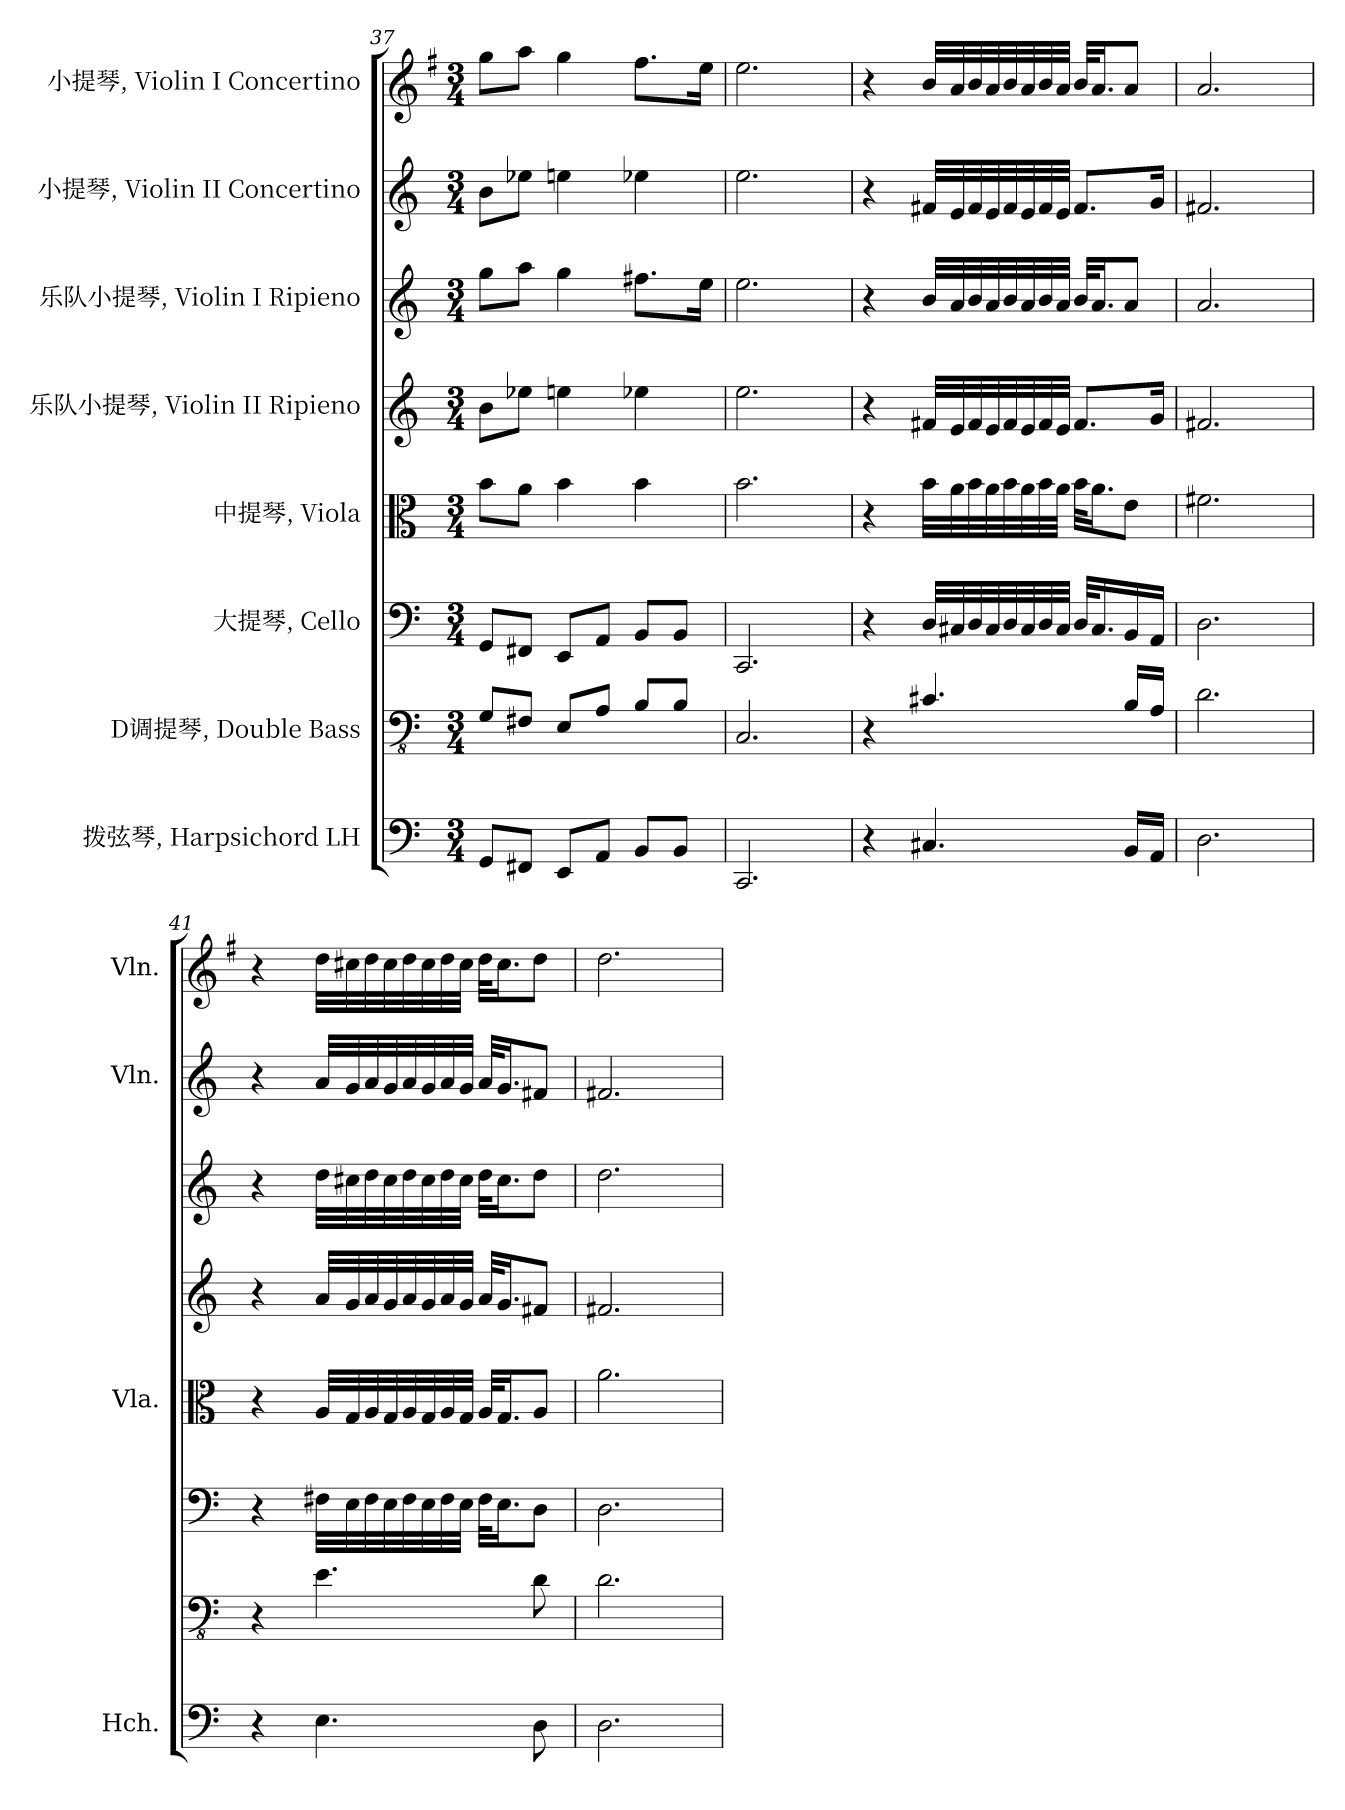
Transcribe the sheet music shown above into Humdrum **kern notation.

**kern	**kern	**kern	**kern	**kern	**kern	**kern	**kern
*part8	*part7	*part6	*part5	*part4	*part3	*part2	*part1
*staff8	*staff7	*staff6	*staff5	*staff4	*staff3	*staff2	*staff1
*I"拨弦琴, Harpsichord LH	*I"D调提琴, Double Bass	*I"大提琴, Cello	*I"中提琴, Viola	*I"乐队小提琴, Violin II Ripieno	*I"乐队小提琴, Violin I Ripieno	*I"小提琴, Violin II Concertino	*I"小提琴, Violin I Concertino
*I'Hch.	*	*	*I'Vla.	*	*	*I'Vln.	*I'Vln.
!!LO:PB:g=z
*clefF4	*clefFv4	*clefF4	*clefC3	*clefG2	*clefG2	*clefG2	*clefG2
*	*ITrd7c12	*	*	*	*	*	*
*k[]	*k[]	*k[]	*k[]	*k[]	*k[]	*k[]	*k[f#]
*M3/4	*M3/4	*M3/4	*M3/4	*M3/4	*M3/4	*M3/4	*M3/4
=37	=37	=37	=37	=37	=37	=37	=37
8GG/L	8GGG/L	8GG/L	8b\L	8b\L	8gg\L	8b\L	8gg\L
8FF#X/J	8FFF#X/J	8FF#X/J	8a\J	8ee-X\J	8aa\J	8ee-X\J	8aa\J
8EE/L	8EEE/L	8EE/L	4b\	4een\	4gg\	4een\	4gg\
8AA/J	8AAA/J	8AA/J	.	.	.	.	.
8BB/L	8BBB/L	8BB/L	4b\	4ee-X\	8.ff#X\L	4ee-X\	8.ff#\L
8BB/J	8BBB/J	8BB/J	.	.	.	.	.
.	.	.	.	.	16ee\Jk	.	16ee\Jk
=38	=38	=38	=38	=38	=38	=38	=38
*	*	*	*	*	*	*	*MM50
2.CC/	2.CCC/	2.CC/	2.b\	2.ee\	2.ee\	2.ee\	2.ee\
=39	=39	=39	=39	=39	=39	=39	=39
*	*	*	*	*	*	*	*MM74
4r	4r	4r	4r	4r	4r	4r	4r
4.C#X/	4.CC#X/	32D/LLL	32b\LLL	32f#X/LLL	32b/LLL	32f#X/LLL	32b/LLL
.	.	32C#X/	32a\	32e/	32a/	32e/	32a/
.	.	32D/	32b\	32f#/	32b/	32f#/	32b/
.	.	32C#/	32a\	32e/	32a/	32e/	32a/
.	.	32D/	32b\	32f#/	32b/	32f#/	32b/
.	.	32C#/	32a\	32e/	32a/	32e/	32a/
.	.	32D/	32b\	32f#/	32b/	32f#/	32b/
.	.	32C#/JJJ	32a\JJJ	32e/JJJ	32a/JJJ	32e/JJJ	32a/JJJ
.	.	32D/KLL	32b\KLL	8.f#/L	32b/KLL	8.f#/L	32b/KLL
.	.	16.C#/	16.a\J	.	16.a/J	.	16.a/J
16BB/LL	16BBB/LL	16BB/	8e\J	.	8a/J	.	8a/J
16AA/JJ	16AAA/JJ	16AA/JJ	.	16g/Jk	.	16g/Jk	.
=40	=40	=40	=40	=40	=40	=40	=40
2.D\	2.DD\	2.D\	2.f#X\	2.f#X/	2.a/	2.f#X/	2.a/
=41	=41	=41	=41	=41	=41	=41	=41
4r	4r	4r	4r	4r	4r	4r	4r
4.E\	4.EE\	32F#X\LLL	32A/LLL	32a/LLL	32dd\LLL	32a/LLL	32dd\LLL
.	.	32E\	32G/	32g/	32cc#X\	32g/	32cc#X\
.	.	32F#\	32A/	32a/	32dd\	32a/	32dd\
.	.	32E\	32G/	32g/	32cc#\	32g/	32cc#\
.	.	32F#\	32A/	32a/	32dd\	32a/	32dd\
.	.	32E\	32G/	32g/	32cc#\	32g/	32cc#\
.	.	32F#\	32A/	32a/	32dd\	32a/	32dd\
.	.	32E\JJJ	32G/JJJ	32g/JJJ	32cc#\JJJ	32g/JJJ	32cc#\JJJ
.	.	32F#\KLL	32A/KLL	32a/KLL	32dd\KLL	32a/KLL	32dd\KLL
.	.	16.E\J	16.G/J	16.g/J	16.cc#\J	16.g/J	16.cc#\J
8D\	8DD\	8D\J	8A/J	8f#X/J	8dd\J	8f#X/J	8dd\J
!!LO:PB:g=z
=42	=42	=42	=42	=42	=42	=42	=42
2.D\	2.DD\	2.D\	2.a\	2.f#X/	2.dd\	2.f#X/	2.dd\
=	=	=	=	=	=	=	=
*-	*-	*-	*-	*-	*-	*-	*-
